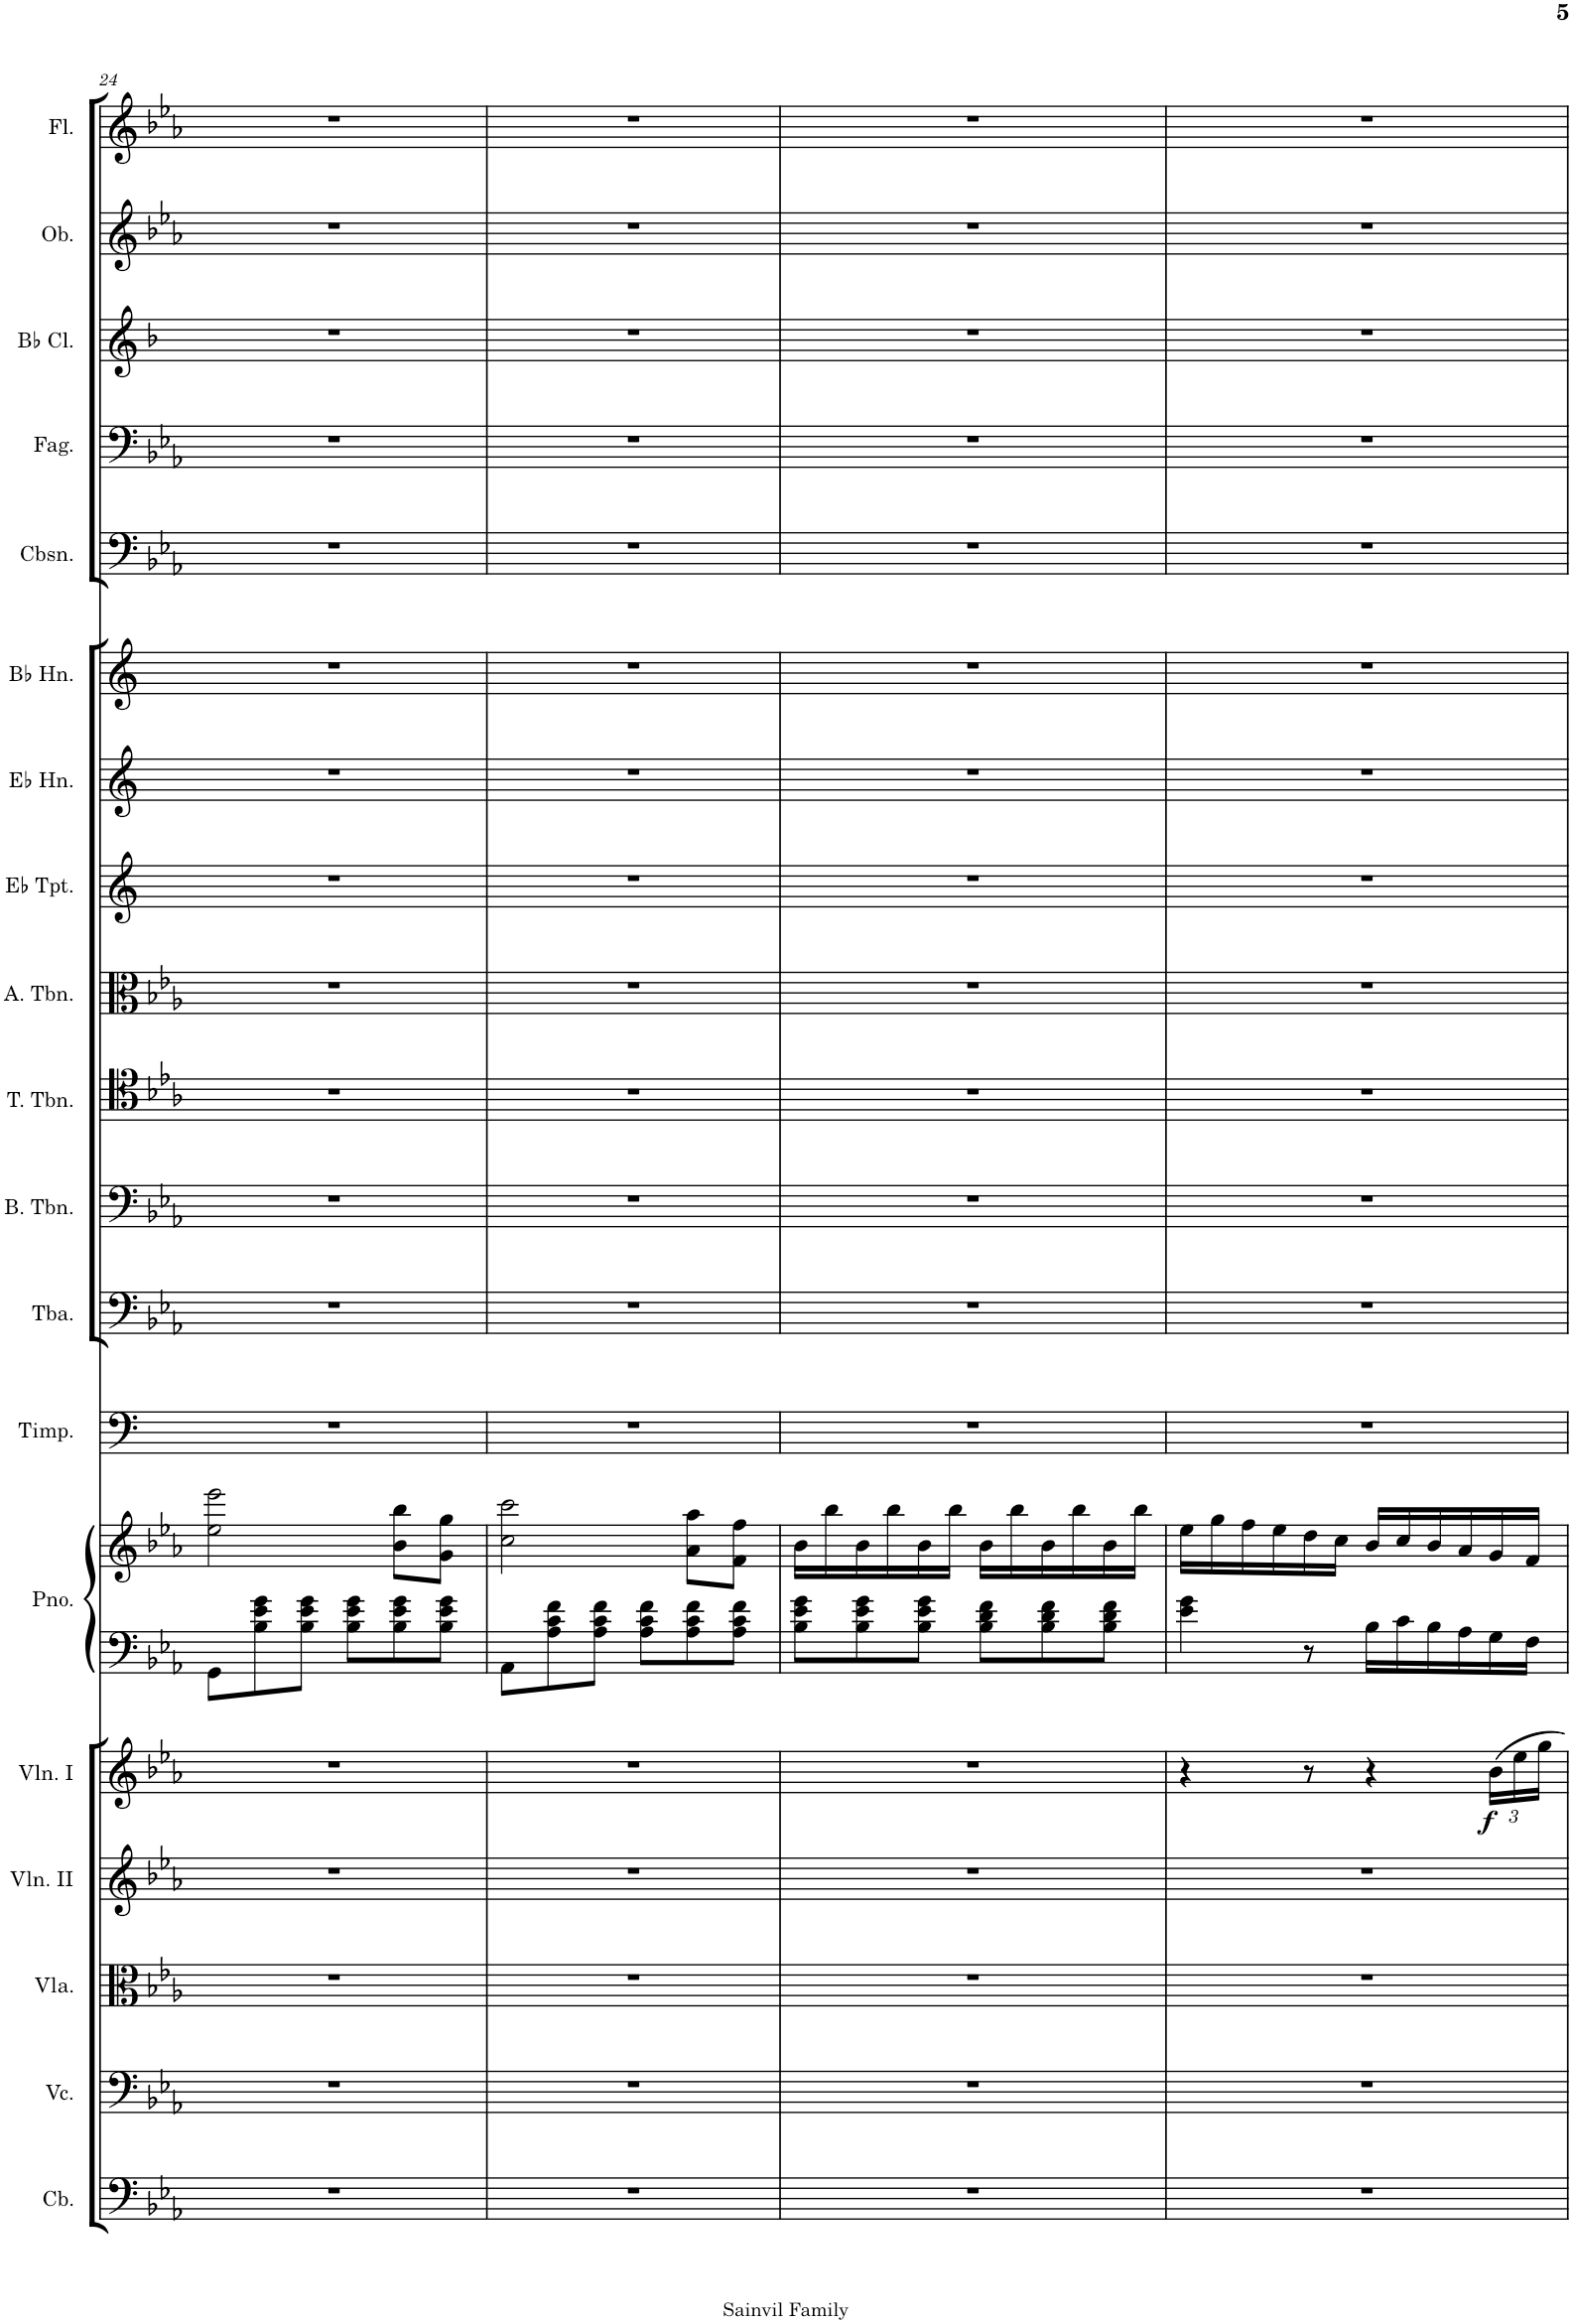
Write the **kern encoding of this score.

**kern	**kern	**kern	**kern	**kern	**dynam	**kern	**kern	**kern	**kern	**kern	**kern	**kern	**kern	**kern	**kern	**kern	**kern	**kern	**kern	**kern
*part19	*part18	*part17	*part16	*part15	*part15	*part14	*part14	*part13	*part12	*part11	*part10	*part9	*part8	*part7	*part6	*part5	*part4	*part3	*part2	*part1
*staff20	*staff19	*staff18	*staff17	*staff16	*staff16	*staff15	*staff14	*staff13	*staff12	*staff11	*staff10	*staff9	*staff8	*staff7	*staff6	*staff5	*staff4	*staff3	*staff2	*staff1
*I"Contrabassi	*I"Violoncelli	*I"Viole	*I"Violini II	*I"Violini I	*	*I"Pianoforte	*	*I"Timpani in As.B.Es.F	*I"2 Tube	*I"Trombone Basso	*I"Trombone Tenore	*I"Trombone Alto	*I"I &amp; II Trombe in Es	*I"III &amp; IV Corni in Es	*I"I &amp; II Corni in B alto	*I"Contrafagotto	*I"2 Fagotti	*I"2 Clarinetti in B	*I"2 Oboi	*I"2 Flauti
*I'Cb.	*I'Vc.	*	*I'Vln. II	*I'Vln. I	*	*I'Pno.	*	*I'Timp.	*	*	*	*	*	*	*	*	*I'Fag.	*	*I'Ob.	*I'Fl.
!!LO:PB:g=z
*clefF4	*clefF4	*clefC3	*clefG2	*clefG2	*	*clefF4	*clefG2	*clefF4	*clefF4	*clefF4	*clefC4	*clefC3	*clefG2	*clefG2	*clefG2	*clefF4	*clefF4	*clefG2	*clefG2	*clefG2
*Trd7c12	*	*	*	*	*	*	*	*	*	*	*	*	*Trd-2c-3	*Trd5c9	*Trd1c2	*Trd7c12	*	*Trd1c2	*	*
*k[b-e-a-]	*k[b-e-a-]	*k[b-e-a-]	*k[b-e-a-]	*k[b-e-a-]	*	*k[b-e-a-]	*k[b-e-a-]	*k[]	*k[b-e-a-]	*k[b-e-a-]	*k[b-e-a-]	*k[b-e-a-]	*k[]	*k[]	*k[]	*k[b-e-a-]	*k[b-e-a-]	*k[b-]	*k[b-e-a-]	*k[b-e-a-]
*M6/8	*M6/8	*M6/8	*M6/8	*M6/8	*	*M6/8	*M6/8	*M6/8	*M6/8	*M6/8	*M6/8	*M6/8	*M6/8	*M6/8	*M6/8	*M6/8	*M6/8	*M6/8	*M6/8	*M6/8
=24	=24	=24	=24	=24	=24	=24	=24	=24	=24	=24	=24	=24	=24	=24	=24	=24	=24	=24	=24	=24
2.r	2.r	2.r	2.r	2.r	.	8GG\L	2ee-\ 2eee-\	2.r	2.r	2.r	2.r	2.r	2.r	2.r	2.r	2.r	2.r	2.r	2.r	2.r
.	.	.	.	.	.	8B-\ 8e-\ 8g\	.	.	.	.	.	.	.	.	.	.	.	.	.	.
.	.	.	.	.	.	8B-\ 8e-\ 8g\J	.	.	.	.	.	.	.	.	.	.	.	.	.	.
.	.	.	.	.	.	8B-\ 8e-\ 8g\L	.	.	.	.	.	.	.	.	.	.	.	.	.	.
.	.	.	.	.	.	8B-\ 8e-\ 8g\	8b-\ 8bb-\L	.	.	.	.	.	.	.	.	.	.	.	.	.
.	.	.	.	.	.	8B-\ 8e-\ 8g\J	8g\ 8gg\J	.	.	.	.	.	.	.	.	.	.	.	.	.
=25	=25	=25	=25	=25	=25	=25	=25	=25	=25	=25	=25	=25	=25	=25	=25	=25	=25	=25	=25	=25
2.r	2.r	2.r	2.r	2.r	.	8AA-\L	2cc\ 2ccc\	2.r	2.r	2.r	2.r	2.r	2.r	2.r	2.r	2.r	2.r	2.r	2.r	2.r
.	.	.	.	.	.	8A-\ 8c\ 8f\	.	.	.	.	.	.	.	.	.	.	.	.	.	.
.	.	.	.	.	.	8A-\ 8c\ 8f\J	.	.	.	.	.	.	.	.	.	.	.	.	.	.
.	.	.	.	.	.	8A-\ 8c\ 8f\L	.	.	.	.	.	.	.	.	.	.	.	.	.	.
.	.	.	.	.	.	8A-\ 8c\ 8f\	8a-\ 8aa-\L	.	.	.	.	.	.	.	.	.	.	.	.	.
.	.	.	.	.	.	8A-\ 8c\ 8f\J	8f\ 8ff\J	.	.	.	.	.	.	.	.	.	.	.	.	.
=26	=26	=26	=26	=26	=26	=26	=26	=26	=26	=26	=26	=26	=26	=26	=26	=26	=26	=26	=26	=26
2.r	2.r	2.r	2.r	2.r	.	8B-\ 8e-\ 8g\L	16b-\LL	2.r	2.r	2.r	2.r	2.r	2.r	2.r	2.r	2.r	2.r	2.r	2.r	2.r
.	.	.	.	.	.	.	16bb-\	.	.	.	.	.	.	.	.	.	.	.	.	.
.	.	.	.	.	.	8B-\ 8e-\ 8g\	16b-\	.	.	.	.	.	.	.	.	.	.	.	.	.
.	.	.	.	.	.	.	16bb-\	.	.	.	.	.	.	.	.	.	.	.	.	.
.	.	.	.	.	.	8B-\ 8e-\ 8g\J	16b-\	.	.	.	.	.	.	.	.	.	.	.	.	.
.	.	.	.	.	.	.	16bb-\JJ	.	.	.	.	.	.	.	.	.	.	.	.	.
.	.	.	.	.	.	8B-\ 8d\ 8f\L	16b-\LL	.	.	.	.	.	.	.	.	.	.	.	.	.
.	.	.	.	.	.	.	16bb-\	.	.	.	.	.	.	.	.	.	.	.	.	.
.	.	.	.	.	.	8B-\ 8d\ 8f\	16b-\	.	.	.	.	.	.	.	.	.	.	.	.	.
.	.	.	.	.	.	.	16bb-\	.	.	.	.	.	.	.	.	.	.	.	.	.
.	.	.	.	.	.	8B-\ 8d\ 8f\J	16b-\	.	.	.	.	.	.	.	.	.	.	.	.	.
.	.	.	.	.	.	.	16bb-\JJ	.	.	.	.	.	.	.	.	.	.	.	.	.
=27	=27	=27	=27	=27	=27	=27	=27	=27	=27	=27	=27	=27	=27	=27	=27	=27	=27	=27	=27	=27
2.r	2.r	2.r	2.r	4r	.	4e-\ 4g\	16ee-\LL	2.r	2.r	2.r	2.r	2.r	2.r	2.r	2.r	2.r	2.r	2.r	2.r	2.r
.	.	.	.	.	.	.	16gg\	.	.	.	.	.	.	.	.	.	.	.	.	.
.	.	.	.	.	.	.	16ff\	.	.	.	.	.	.	.	.	.	.	.	.	.
.	.	.	.	.	.	.	16ee-\	.	.	.	.	.	.	.	.	.	.	.	.	.
.	.	.	.	8r	.	8r	16dd\	.	.	.	.	.	.	.	.	.	.	.	.	.
.	.	.	.	.	.	.	16cc\JJ	.	.	.	.	.	.	.	.	.	.	.	.	.
.	.	.	.	4r	.	16B-\LL	16b-/LL	.	.	.	.	.	.	.	.	.	.	.	.	.
.	.	.	.	.	.	16c\	16cc/	.	.	.	.	.	.	.	.	.	.	.	.	.
.	.	.	.	.	.	16B-\	16b-/	.	.	.	.	.	.	.	.	.	.	.	.	.
.	.	.	.	.	.	16A-\	16a-/	.	.	.	.	.	.	.	.	.	.	.	.	.
*	*	*	*	*Xbrackettup	*	*	*	*	*	*	*	*	*	*	*	*	*	*	*	*
!	!	!	!	!	!LO:DY:b	!	!	!	!	!	!	!	!	!	!	!	!	!	!	!
.	.	.	.	24b-\LL	f	16G\	16g/	.	.	.	.	.	.	.	.	.	.	.	.	.
.	.	.	.	24ee-\	.	.	.	.	.	.	.	.	.	.	.	.	.	.	.	.
.	.	.	.	.	.	16F\JJ	16f/JJ	.	.	.	.	.	.	.	.	.	.	.	.	.
.	.	.	.	24gg\JJ	.	.	.	.	.	.	.	.	.	.	.	.	.	.	.	.
=	=	=	=	=	=	=	=	=	=	=	=	=	=	=	=	=	=	=	=	=
*-	*-	*-	*-	*-	*-	*-	*-	*-	*-	*-	*-	*-	*-	*-	*-	*-	*-	*-	*-	*-
